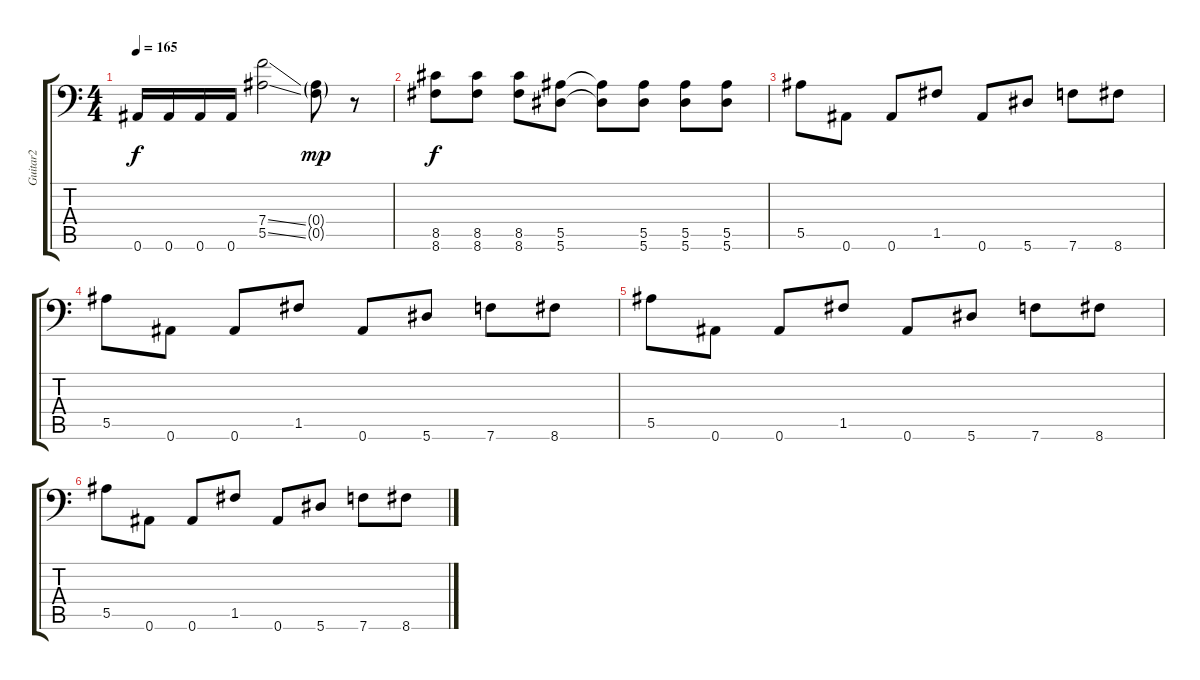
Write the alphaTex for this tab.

\track ("Guitar2" "Guitar2") {instrument distortionguitar}
\staff {score tabs}
\tuning (C4 G3 Eb3 Bb2 F2 Bb1) {hide}
\ts (4 4)
\tempo 165
\clef f4
\ks c
0.6.16{dy f} 0.6.16 0.6.16 0.6.16 (7.4{ss} 5.5{ss}).2 (0.4{g} 0.5{g}).8{dy mp} r.8 |
(8.5 8.6).8{dy f} (8.5 8.6).8 (8.5 8.6).8 (5.5 5.6).8 (5.5{t} 5.6{t}).8 (5.5 5.6).8 (5.5 5.6).8 (5.5 5.6).8 |
5.5.8 0.6.8 0.6.8 1.5.8 0.6.8 5.6.8 7.6.8 8.6.8 |
5.5.8 0.6.8 0.6.8 1.5.8 0.6.8 5.6.8 7.6.8 8.6.8 |
5.5.8 0.6.8 0.6.8 1.5.8 0.6.8 5.6.8 7.6.8 8.6.8 |
5.5.8 0.6.8 0.6.8 1.5.8 0.6.8 5.6.8 7.6.8 8.6.8
